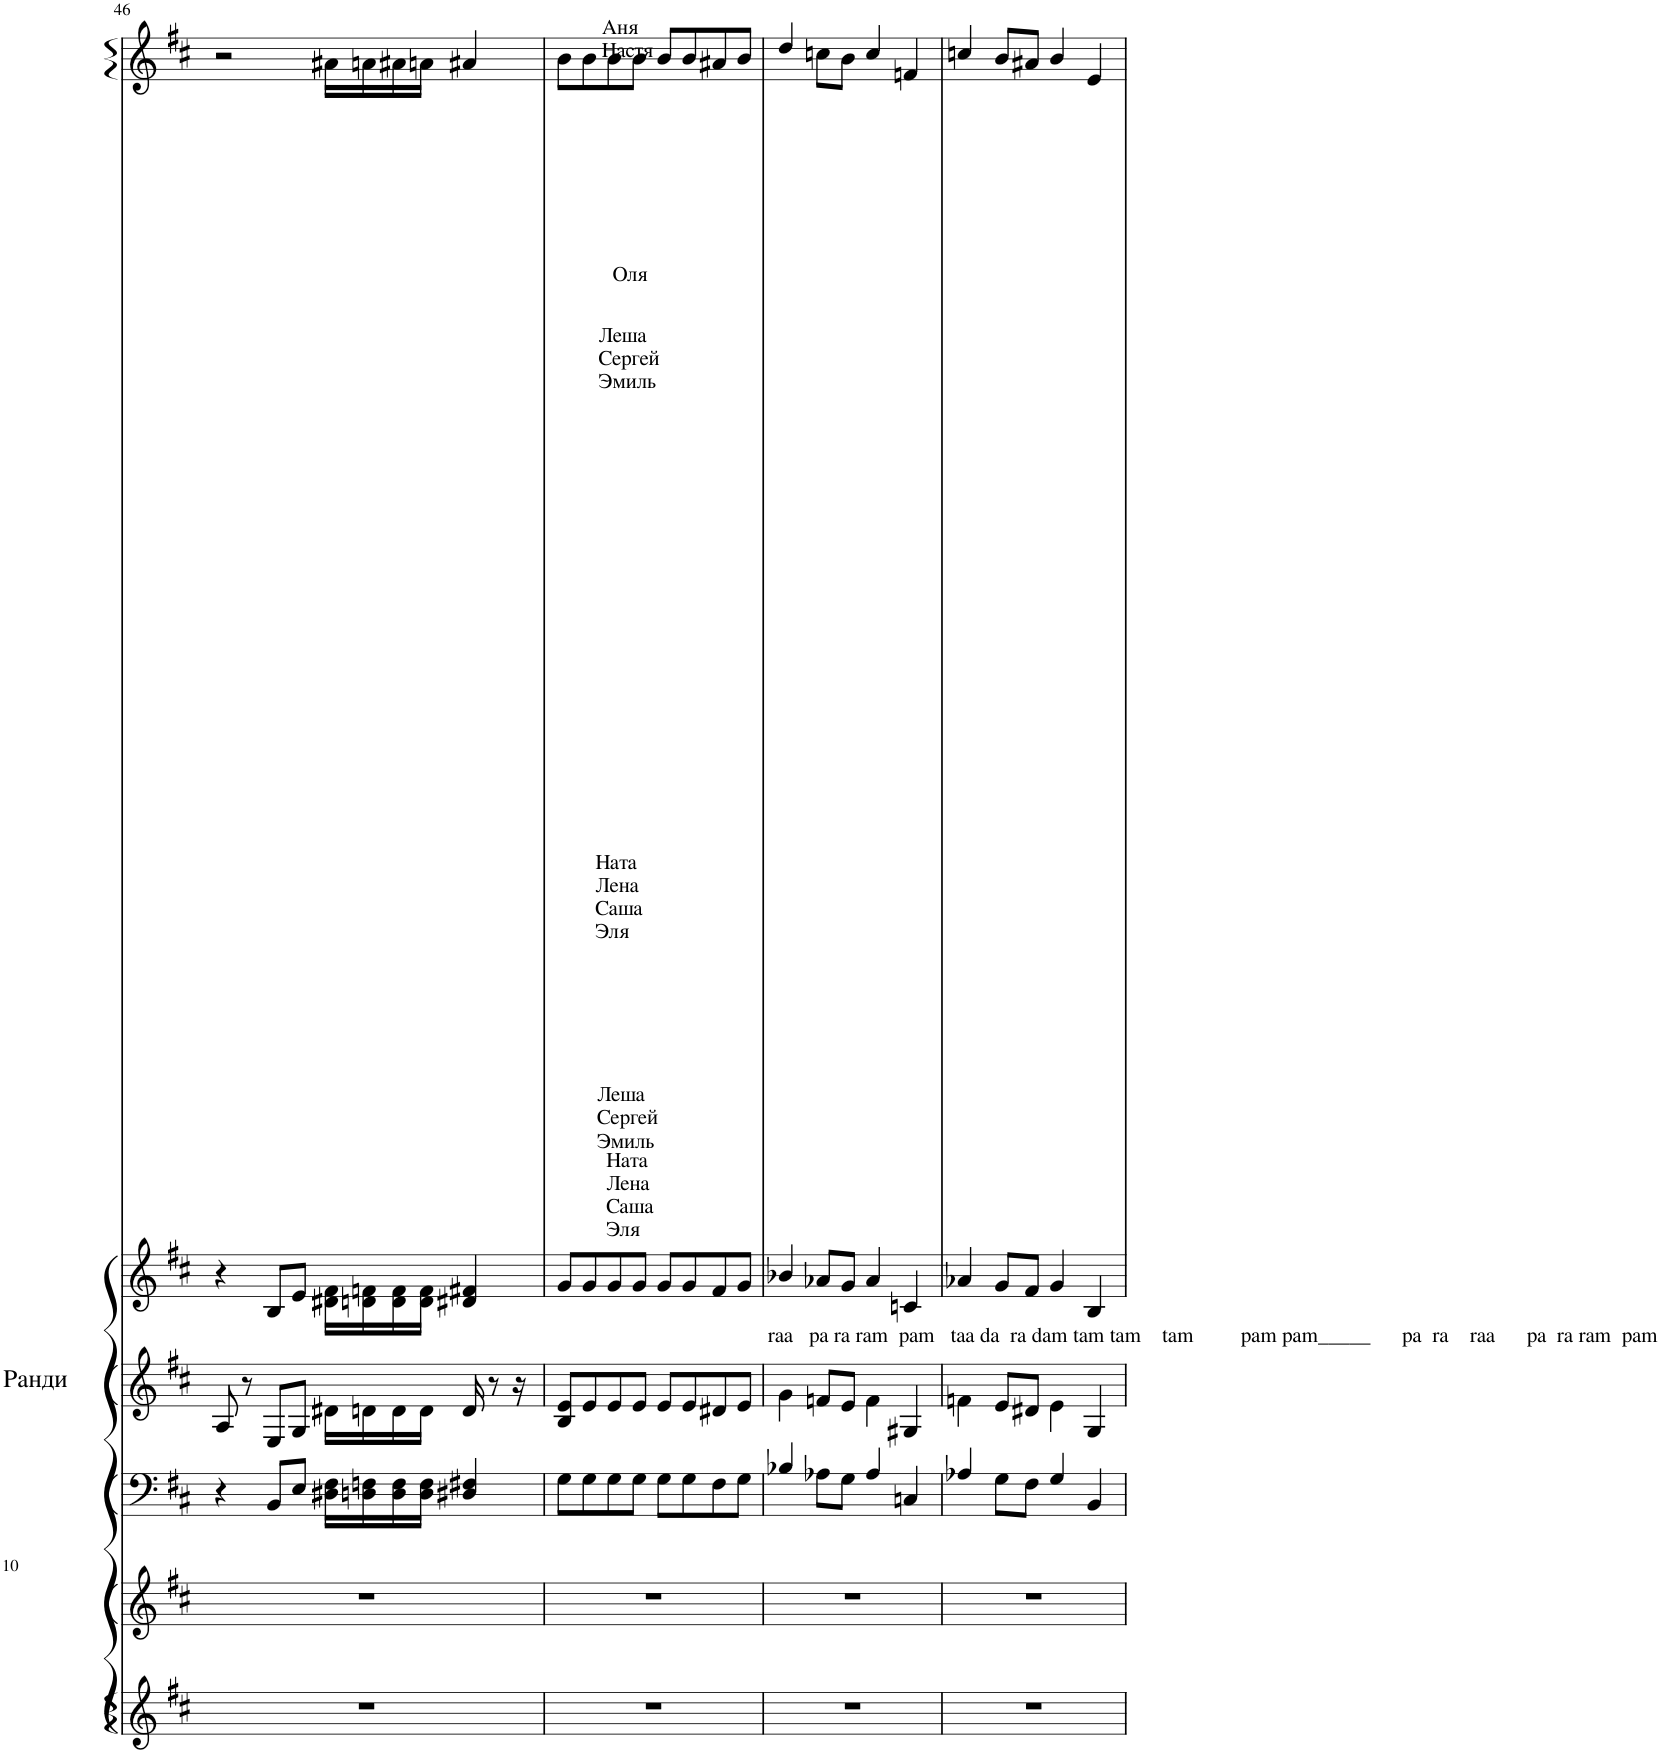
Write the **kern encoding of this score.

**kern	**kern	**kern	**kern	**kern	**kern
*part6	*part5	*part4	*part3	*part2	*part1
*staff6	*staff5	*staff4	*staff3	*staff2	*staff1
*I"sol	*I"sol	*I"Фортепиано	*I"Фортепиано	*I"Фортепиано	*I"Piano
*	*	*	*	*	*I'Pno
!!LO:PB:g=z
*clefG2	*clefG2	*clefF4	*clefG2	*clefG2	*clefG2
*k[f#c#]	*k[f#c#]	*k[f#c#]	*k[f#c#]	*k[f#c#]	*k[f#c#]
*M4/4	*M4/4	*M4/4	*M4/4	*M4/4	*M4/4
=46	=46	=46	=46	=46	=46
1r	1r	4r	8A/	4r	2r
.	.	.	8r	.	.
.	.	8BB/L	8E/L	8B/L	.
.	.	8E/J	8G/J	8e/J	.
.	.	16D#X\ 16F#\LL	16d#X\LL	16d#X\ 16f#\LL	16a#X\LL
.	.	16Dn\ 16Fn\	16dn\	16dn\ 16fn\	16an\
.	.	16D\ 16F\	16d\	16d\ 16f\	16a#X\
.	.	16D\ 16F\JJ	16d\JJ	16d\ 16f\JJ	16an\JJ
.	.	4D#X/ 4F#X/	16d/	4d#X/ 4f#X/	4a#X/
.	.	.	8r	.	.
.	.	.	16r	.	.
=47	=47	=47	=47	=47	=47
1r	1r	8G\L	8B/ 8e/L	8g/L	8b\L
.	.	8G\	8e/	8g/	8b\
.	.	8G\	8e/	8g/	8b\
.	.	8G\J	8e/J	8g/J	8b\J
.	.	8G\L	8e/L	8g/L	8b/L
.	.	8G\	8e/	8g/	8b/
.	.	8F#\	8d#X/	8f#/	8a#X/
.	.	8G\J	8e/J	8g/J	8b/J
=48	=48	=48	=48	=48	=48
!	!	!	!	!	!LO:TX:a:t=Аня
!	!	!	!	!	!LO:TX:a:t=Настя
!	!	!	!	!	!LO:TX:b:t=Оля
!	!	!	!	!LO:TX:b:t=raa   pa ra ram  pam   taa da  ra dam tam tam    tam         pam pam_____      pa  ra    raa      pa  ra ram  pam	!
1r	1r	4B-X/	4g\	4b-X/	4dd/
!	!	!	!	!	!LO:TX:b:t=Леша
!	!	!	!	!	!LO:TX:b:t=Сергей
!	!	!	!	!	!LO:TX:b:t=Эмиль
.	.	8A-X\L	8fn/L	8a-X/L	8ccn\L
!	!	!	!	!	!LO:TX:b:t=Ната
!	!	!	!	!	!LO:TX:b:t=Лена
!	!	!	!	!	!LO:TX:b:t=Саша
!	!	!	!	!	!LO:TX:b:t=Эля
.	.	8G\J	8e/J	8g/J	8b\J
!	!	!	!	!	!LO:TX:b:t=Леша
!	!	!	!	!	!LO:TX:b:t=Сергей
!	!	!	!	!	!LO:TX:b:t=Эмиль
.	.	4A-/	4f\	4a-/	4cc/
!	!	!	!	!	!LO:TX:b:t=Ната
!	!	!	!	!	!LO:TX:b:t=Лена
!	!	!	!	!	!LO:TX:b:t=Саша
!	!	!	!	!	!LO:TX:b:t=Эля
.	.	4Cn/	4G#X/	4cn/	4fn/
=49	=49	=49	=49	=49	=49
1r	1r	4A-X/	4fn\	4a-X/	4ccn/
.	.	8G\L	8e/L	8g/L	8b/L
.	.	8F#\J	8d#X/J	8f#/J	8a#X/J
.	.	4G/	4e\	4g/	4b/
.	.	4BB/	4G/	4B/	4e/
=	=	=	=	=	=
*-	*-	*-	*-	*-	*-
